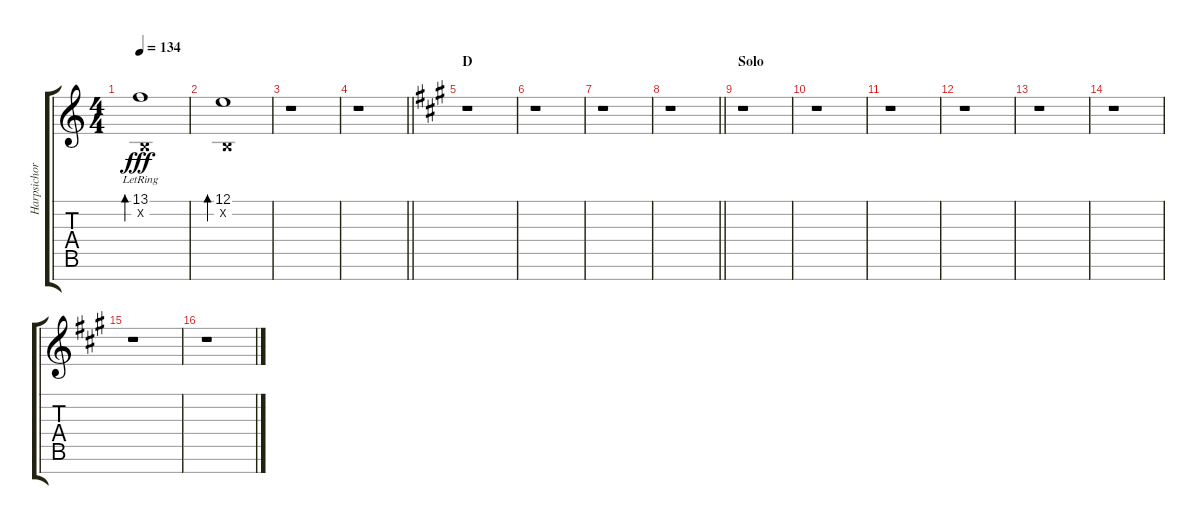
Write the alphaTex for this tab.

\track ("Harpsichord" "Harpsichor") {instrument harpsichord}
\staff {score tabs}
\tuning (E4 B3 G3 D3 A2 E2 B1) {hide}
\ts (4 4)
\tempo 134
\clef g2
\ks c
(13.1{lr} 0.2{x}).1{bd 480 dy fff} |
(12.1 0.2{x}).1{bd 480} |
r.1 |
\barLineRight lightlight
r.1 |
\section ("" "D")
\ks a
r.1 |
r.1 |
r.1 |
\barLineRight lightlight
r.1 |
\section ("" "Solo")
r.1 |
r.1 |
r.1 |
r.1 |
r.1 |
r.1 |
r.1 |
r.1
